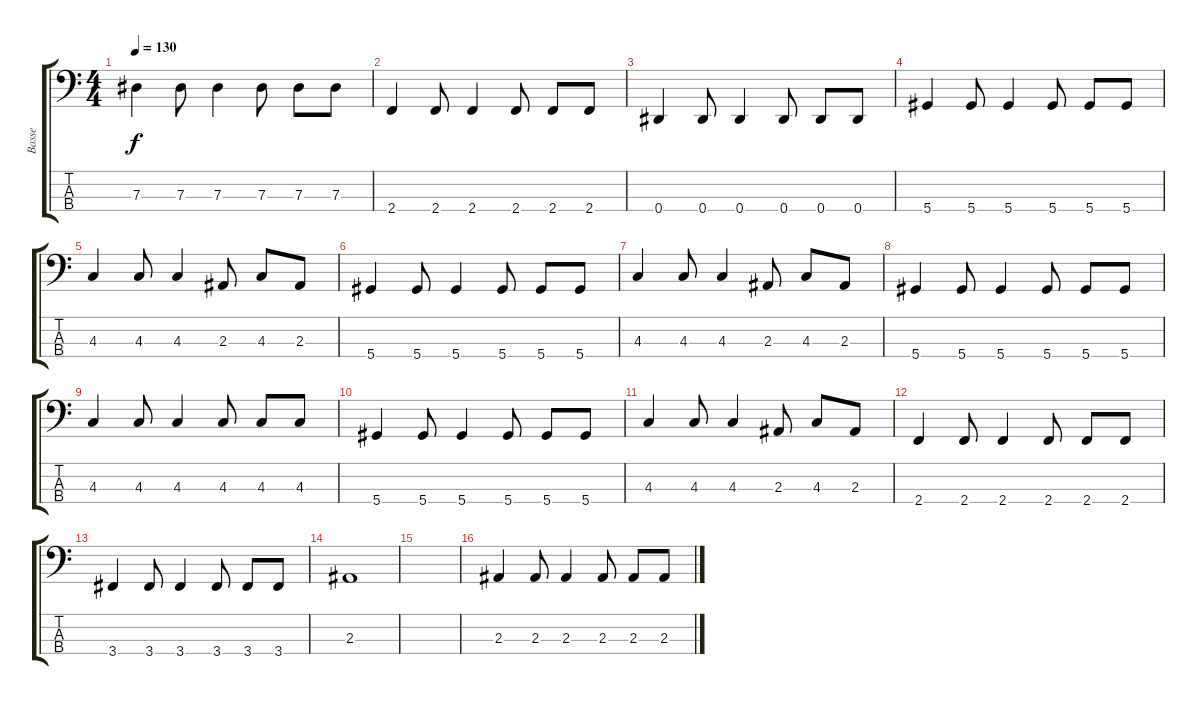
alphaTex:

\track ("Basse" "Basse") {instrument electricbasspick}
\staff {score tabs}
\tuning (Gb2 Db2 Ab1 Eb1) {hide}
\ts (4 4)
\tempo 130
\clef f4
\ks c
7.3.4{dy f} 7.3.8 7.3.4 7.3.8 7.3.8 7.3.8 |
2.4.4 2.4.8 2.4.4 2.4.8 2.4.8 2.4.8 |
0.4.4 0.4.8 0.4.4 0.4.8 0.4.8 0.4.8 |
5.4.4 5.4.8 5.4.4 5.4.8 5.4.8 5.4.8 |
4.3.4 4.3.8 4.3.4 2.3.8 4.3.8 2.3.8 |
5.4.4 5.4.8 5.4.4 5.4.8 5.4.8 5.4.8 |
4.3.4 4.3.8 4.3.4 2.3.8 4.3.8 2.3.8 |
5.4.4 5.4.8 5.4.4 5.4.8 5.4.8 5.4.8 |
4.3.4 4.3.8 4.3.4 4.3.8 4.3.8 4.3.8 |
5.4.4 5.4.8 5.4.4 5.4.8 5.4.8 5.4.8 |
4.3.4 4.3.8 4.3.4 2.3.8 4.3.8 2.3.8 |
2.4.4 2.4.8 2.4.4 2.4.8 2.4.8 2.4.8 |
3.4.4 3.4.8 3.4.4 3.4.8 3.4.8 3.4.8 |
2.3.1 |
|
2.3.4 2.3.8 2.3.4 2.3.8 2.3.8 2.3{ss}.8
